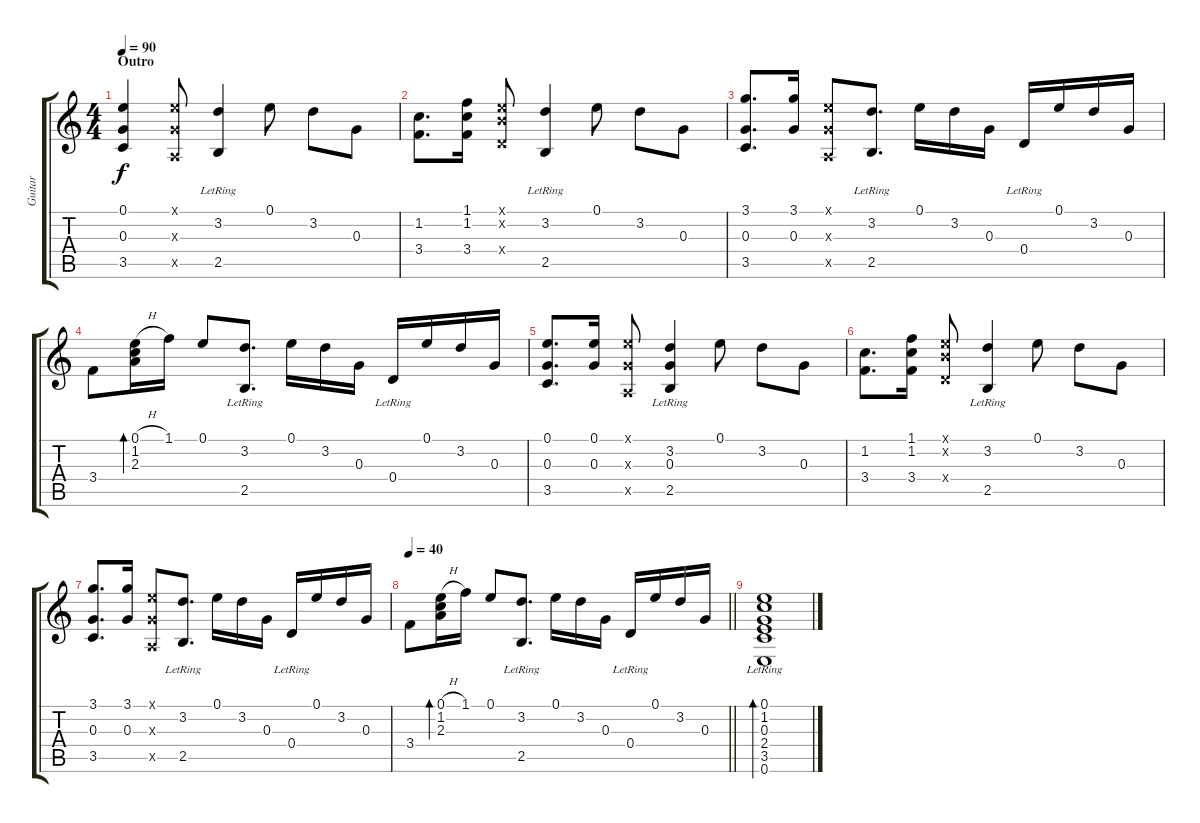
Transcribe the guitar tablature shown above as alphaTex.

\track ("Guitar" "Guitar") {instrument acousticguitarnylon}
\staff {score tabs}
\tuning (E4 B3 G3 D3 A2 E2) {hide}
\ts (4 4)
\section ("" "Outro")
\tempo 90
\clef g2
\ks c
(0.1 0.3 3.5).4{dy f} (0.1{x} 0.3{x} 0.5{x}).8 (3.2 2.5{lr}).4 0.1.8 3.2.8 0.3.8 |
(1.2 3.4).8{d} (1.1 1.2 3.4).16 (0.1{x} 0.2{x} 0.4{x}).8 (3.2{lr} 2.5{lr}).4 0.1.8 3.2.8 0.3.8 |
(3.1 0.3 3.5).8{d} (3.1 0.3).16 (0.1{x} 0.3{x} 0.5{x}).8 (3.2{lr} 2.5{lr}).8{d} 0.1.16 3.2.16 0.3.16 0.4{lr}.16 0.1.16 3.2.16 0.3.16 |
3.4.8 (0.1{h} 1.2 2.3).16{bd 480} 1.1.16 0.1.8 (3.2{lr} 2.5{lr}).8{d} 0.1.16 3.2.16 0.3.16 0.4{lr}.16 0.1.16 3.2.16 0.3.16 |
(0.1 0.3 3.5).8{d} (0.1 0.3).16 (0.1{x} 0.3{x} 0.5{x}).8 (3.2{lr} 0.3{lr} 2.5{lr}).4 0.1.8 3.2.8 0.3.8 |
(1.2 3.4).8{d} (1.1 1.2 3.4).16 (0.1{x} 0.2{x} 0.4{x}).8 (3.2{lr} 2.5{lr}).4 0.1.8 3.2.8 0.3.8 |
(3.1 0.3 3.5).8{d} (3.1 0.3).16 (0.1{x} 0.3{x} 0.5{x}).8 (3.2{lr} 2.5{lr}).8{d} 0.1.16 3.2.16 0.3.16 0.4{lr}.16 0.1.16 3.2.16 0.3.16 |
\tempo 40
\barLineRight lightlight
3.4.8 (0.1{h} 1.2 2.3).16{bd 480} 1.1.16 0.1.8 (3.2{lr} 2.5{lr}).8{d} 0.1.16 3.2.16 0.3.16 0.4{lr}.16 0.1.16 3.2.16 0.3.16 |
(0.1{lr} 1.2{lr} 0.3{lr} 2.4{lr} 3.5{lr} 0.6{lr}).1{bd 60}
